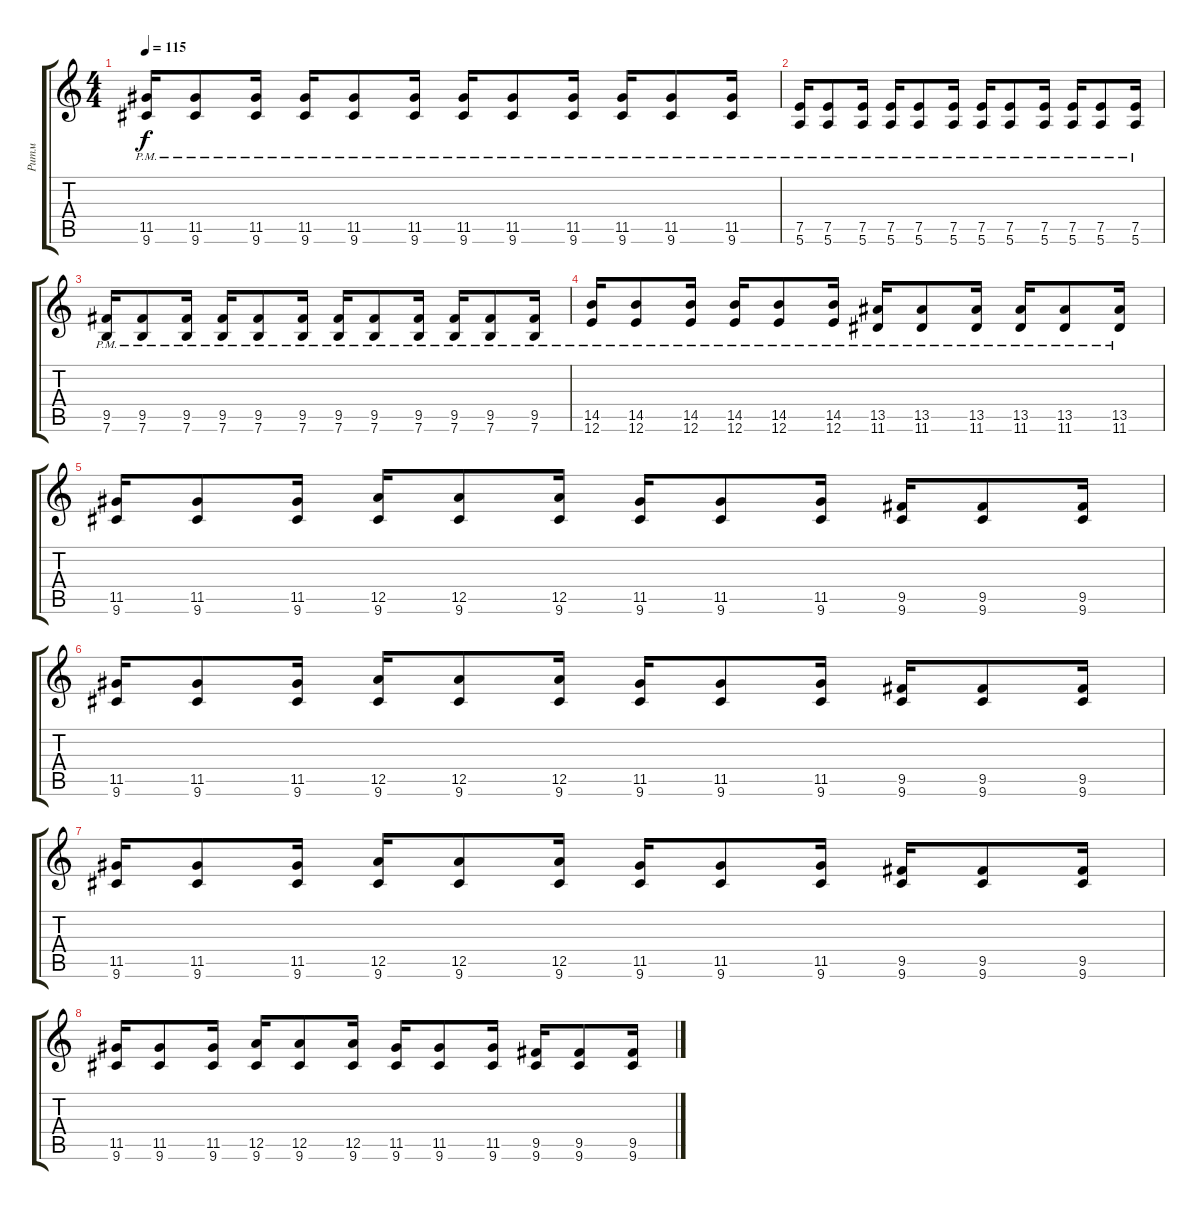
\track ("Ритм" "Ритм") {instrument overdrivenguitar}
\staff {score tabs}
\tuning (E4 B3 G3 D3 A2 E2) {hide}
\ts (4 4)
\tempo 115
\clef g2
\ks c
(11.5 9.6{pm}).16{dy f} (11.5 9.6{pm}).8 (11.5 9.6{pm}).16 (11.5 9.6{pm}).16 (11.5 9.6{pm}).8 (11.5 9.6{pm}).16 (11.5 9.6{pm}).16 (11.5 9.6{pm}).8 (11.5 9.6{pm}).16 (11.5 9.6{pm}).16 (11.5 9.6{pm}).8 (11.5 9.6{pm}).16 |
(7.5 5.6{pm}).16 (7.5 5.6{pm}).8 (7.5 5.6{pm}).16 (7.5 5.6{pm}).16 (7.5 5.6{pm}).8 (7.5 5.6{pm}).16 (7.5 5.6{pm}).16 (7.5 5.6{pm}).8 (7.5 5.6{pm}).16 (7.5 5.6{pm}).16 (7.5 5.6{pm}).8 (7.5 5.6{pm}).16 |
(9.5 7.6{pm}).16 (9.5 7.6{pm}).8 (9.5 7.6{pm}).16 (9.5 7.6{pm}).16 (9.5 7.6{pm}).8 (9.5 7.6{pm}).16 (9.5 7.6{pm}).16 (9.5 7.6{pm}).8 (9.5 7.6{pm}).16 (9.5 7.6{pm}).16 (9.5 7.6{pm}).8 (9.5 7.6{pm}).16 |
(14.5 12.6{pm}).16 (14.5 12.6{pm}).8 (14.5 12.6{pm}).16 (14.5 12.6{pm}).16 (14.5 12.6{pm}).8 (14.5 12.6{pm}).16 (13.5 11.6{pm}).16 (13.5 11.6{pm}).8 (13.5 11.6{pm}).16 (13.5 11.6{pm}).16 (13.5 11.6{pm}).8 (13.5 11.6{pm}).16 |
(11.5 9.6).16 (11.5 9.6).8 (11.5 9.6).16 (12.5 9.6).16 (12.5 9.6).8 (12.5 9.6).16 (11.5 9.6).16 (11.5 9.6).8 (11.5 9.6).16 (9.5 9.6).16 (9.5 9.6).8 (9.5 9.6).16 |
(11.5 9.6).16 (11.5 9.6).8 (11.5 9.6).16 (12.5 9.6).16 (12.5 9.6).8 (12.5 9.6).16 (11.5 9.6).16 (11.5 9.6).8 (11.5 9.6).16 (9.5 9.6).16 (9.5 9.6).8 (9.5 9.6).16 |
(11.5 9.6).16 (11.5 9.6).8 (11.5 9.6).16 (12.5 9.6).16 (12.5 9.6).8 (12.5 9.6).16 (11.5 9.6).16 (11.5 9.6).8 (11.5 9.6).16 (9.5 9.6).16 (9.5 9.6).8 (9.5 9.6).16 |
(11.5 9.6).16 (11.5 9.6).8 (11.5 9.6).16 (12.5 9.6).16 (12.5 9.6).8 (12.5 9.6).16 (11.5 9.6).16 (11.5 9.6).8 (11.5 9.6).16 (9.5 9.6).16 (9.5 9.6).8 (9.5 9.6).16
